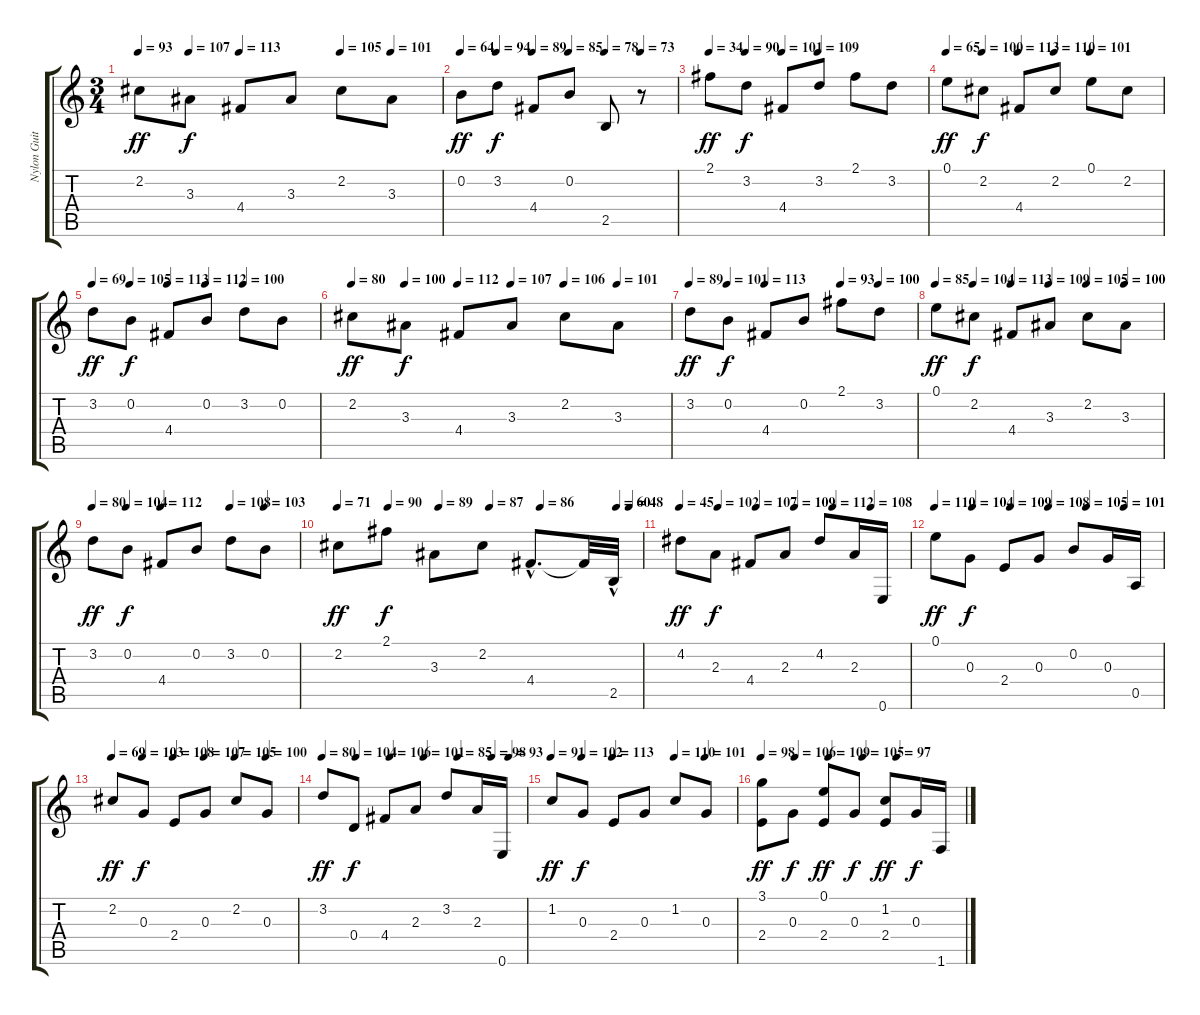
\track ("Nylon Guitar" "Nylon Guit") {instrument acousticguitarnylon}
\staff {score tabs}
\tuning (E4 B3 G3 D3 A2 E2) {hide}
\ts (3 4)
\tempo 93
\tempo (107 0.16666666666666666)
\tempo (113 0.3333333333333333)
\tempo (105 0.6666666666666666)
\tempo (101 0.8333333333333334)
\clef g2
\ks c
2.2.8{dy ff} 3.3.8{dy f} 4.4.8 3.3.8 2.2.8 3.3.8 |
\tempo 64
\tempo (94 0.16666666666666666)
\tempo (89 0.3333333333333333)
\tempo (85 0.5)
\tempo (78 0.6666666666666666)
\tempo (73 0.8333333333333334)
0.2.8{dy ff} 3.2.8{dy f} 4.4.8 0.2.8 2.5.8 r.8 |
\tempo 34
\tempo (90 0.16666666666666666)
\tempo (101 0.3333333333333333)
\tempo (109 0.5)
2.1.8{dy ff} 3.2.8{dy f} 4.4.8 3.2.8 2.1.8 3.2.8 |
\tempo 65
\tempo (100 0.16666666666666666)
\tempo (113 0.3333333333333333)
\tempo (110 0.5)
\tempo (101 0.6666666666666666)
0.1.8{dy ff} 2.2.8{dy f} 4.4.8 2.2.8 0.1.8 2.2.8 |
\tempo 69
\tempo (105 0.16666666666666666)
\tempo (113 0.3333333333333333)
\tempo (112 0.5)
\tempo (100 0.6666666666666666)
3.2.8{dy ff} 0.2.8{dy f} 4.4.8 0.2.8 3.2.8 0.2.8 |
\tempo 80
\tempo (100 0.16666666666666666)
\tempo (112 0.3333333333333333)
\tempo (107 0.5)
\tempo (106 0.6666666666666666)
\tempo (101 0.8333333333333334)
2.2.8{dy ff} 3.3.8{dy f} 4.4.8 3.3.8 2.2.8 3.3.8 |
\tempo 89
\tempo (101 0.16666666666666666)
\tempo (113 0.3333333333333333)
\tempo (93 0.6666666666666666)
\tempo (100 0.8333333333333334)
3.2.8{dy ff} 0.2.8{dy f} 4.4.8 0.2.8 2.1.8 3.2.8 |
\tempo 85
\tempo (104 0.16666666666666666)
\tempo (113 0.3333333333333333)
\tempo (109 0.5)
\tempo (105 0.6666666666666666)
\tempo (100 0.8333333333333334)
0.1.8{dy ff} 2.2.8{dy f} 4.4.8 3.3.8 2.2.8 3.3.8 |
\tempo 80
\tempo (104 0.16666666666666666)
\tempo (112 0.3333333333333333)
\tempo (108 0.6666666666666666)
\tempo (103 0.8333333333333334)
3.2.8{dy ff} 0.2.8{dy f} 4.4.8 0.2.8 3.2.8 0.2.8 |
\tempo 71
\tempo (90 0.16666666666666666)
\tempo (89 0.3333333333333333)
\tempo (87 0.5)
\tempo (86 0.6666666666666666)
\tempo (60 0.9166666666666666)
\tempo (48 0.9583333333333334)
2.2.8{dy ff} 2.1.8{dy f} 3.3.8 2.2.8 4.4{hac}.8{d} 4.4{t}.32 2.5{hac}.32 |
\tempo 45
\tempo (102 0.16666666666666666)
\tempo (107 0.3333333333333333)
\tempo (109 0.5)
\tempo (112 0.6666666666666666)
\tempo (108 0.8333333333333334)
4.2.8{dy ff} 2.3.8{dy f} 4.4.8 2.3.8 4.2.8 2.3.16 0.6.16 |
\tempo 110
\tempo (104 0.16666666666666666)
\tempo (109 0.3333333333333333)
\tempo (108 0.5)
\tempo (105 0.6666666666666666)
\tempo (101 0.8333333333333334)
0.1.8{dy ff} 0.3.8{dy f} 2.4.8 0.3.8 0.2.8 0.3.16 0.5.16 |
\tempo 69
\tempo (103 0.16666666666666666)
\tempo (108 0.3333333333333333)
\tempo (107 0.5)
\tempo (105 0.6666666666666666)
\tempo (100 0.8333333333333334)
2.2.8{dy ff} 0.3.8{dy f} 2.4.8 0.3.8 2.2.8 0.3.8 |
\tempo 80
\tempo (104 0.16666666666666666)
\tempo (106 0.3333333333333333)
\tempo (101 0.5)
\tempo (85 0.6666666666666666)
\tempo (98 0.8333333333333334)
\tempo (93 0.9166666666666666)
3.2.8{dy ff} 0.4.8{dy f} 4.4.8 2.3.8 3.2.8 2.3.16 0.6.16 |
\tempo 91
\tempo (102 0.16666666666666666)
\tempo (113 0.3333333333333333)
\tempo (110 0.6666666666666666)
\tempo (101 0.8333333333333334)
1.2.8{dy ff} 0.3.8{dy f} 2.4.8 0.3.8 1.2.8 0.3.8 |
\tempo 98
\tempo (106 0.16666666666666666)
\tempo (109 0.3333333333333333)
\tempo (105 0.5)
\tempo (97 0.6666666666666666)
(3.1 2.4).8{dy ff} 0.3.8{dy f} (0.1 2.4).8{dy ff} 0.3.8{dy f} (1.2 2.4).8{dy ff} 0.3.16{dy f} 1.6.16
